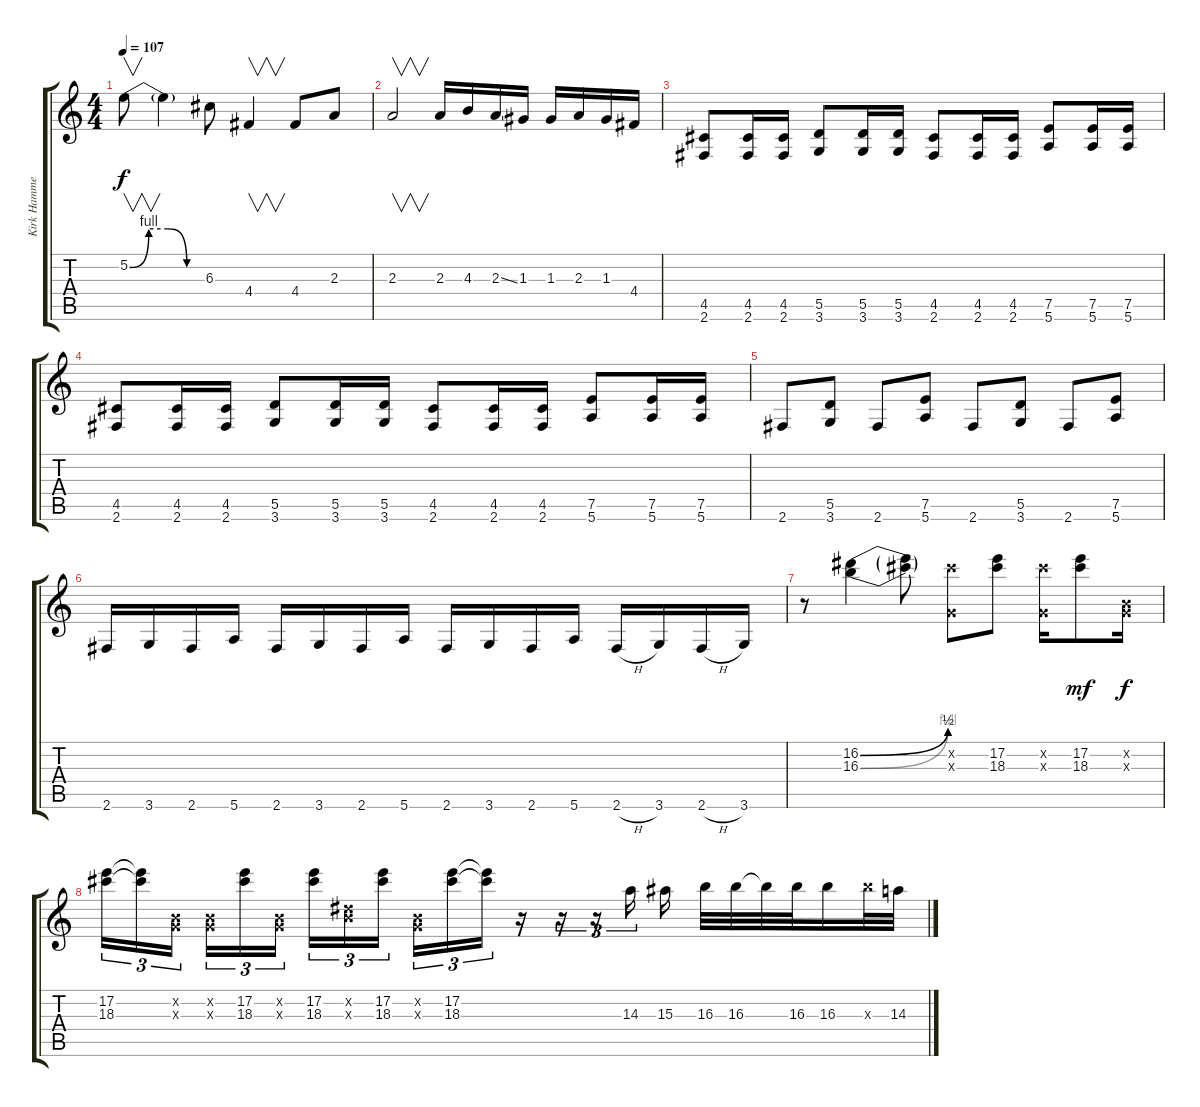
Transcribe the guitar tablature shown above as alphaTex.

\track ("Kirk Hammett" "Kirk Hamme") {instrument distortionguitar}
\staff {score tabs}
\tuning (E4 B3 G3 D3 A2 E2) {hide}
\ts (4 4)
\tempo 107
\clef g2
\ks c
5.2{be (custom 0 0 15 4 30 4 45 0 60 0)}.8{v dy f} 5.2{t}.4 6.3.8 4.4.4{v} 4.4.8 2.3.8 |
2.3.2{v} 2.3.16 4.3.16 2.3{ss}.16 1.3.16 1.3.16 2.3.16 1.3.16 4.4.16 |
(4.5 2.6).8 (4.5 2.6).16 (4.5 2.6).16 (5.5 3.6).8 (5.5 3.6).16 (5.5 3.6).16 (4.5 2.6).8 (4.5 2.6).16 (4.5 2.6).16 (7.5 5.6).8 (7.5 5.6).16 (7.5 5.6).16 |
(4.5 2.6).8 (4.5 2.6).16 (4.5 2.6).16 (5.5 3.6).8 (5.5 3.6).16 (5.5 3.6).16 (4.5 2.6).8 (4.5 2.6).16 (4.5 2.6).16 (7.5 5.6).8 (7.5 5.6).16 (7.5 5.6).16 |
2.6.8 (5.5 3.6).8 2.6.8 (7.5 5.6).8 2.6.8 (5.5 3.6).8 2.6.8 (7.5 5.6).8 |
2.6.16 3.6.16 2.6.16 5.6.16 2.6.16 3.6.16 2.6.16 5.6.16 2.6.16 3.6.16 2.6.16 5.6.16 2.6{h}.16 3.6.16 2.6{h}.16 3.6.16 |
r.8 (16.2{be (bend 0 0 60 2)} 16.3{be (bend 0 0 60 4)}).4 (16.2{t} 16.3{t}).8 (14.2{x} 0.3{x}).8 (17.2 18.3).8 (14.2{x} 0.3{x}).16 (17.2 18.3).8{dy mf} (0.2{x} 0.3{x}).16{dy f} |
(17.2 18.3).16{tu (3 2)} (17.2{t} 18.3{t}).16{tu (3 2)} (0.2{x} 0.3{x}).16{tu (3 2)} (0.2{x} 0.3{x}).16{tu (3 2)} (17.2 18.3).16{tu (3 2)} (0.2{x} 0.3{x}).16{tu (3 2)} (17.2 18.3).16{tu (3 2)} (0.2{x} 8.3{x}).16{tu (3 2)} (17.2 18.3).16{tu (3 2)} (0.2{x} 0.3{x}).16{tu (3 2)} (17.2 18.3).16{tu (3 2)} (17.2{t} 18.3{t}).16{tu (3 2)} r.16 r.16{tu (3 2)} r.16{tu (3 2)} 14.3.16{tu (3 2)} 15.3.16 16.3.32 16.3.32 16.3{t}.32 16.3.32 16.3.16 16.3{x}.32 14.3.32
